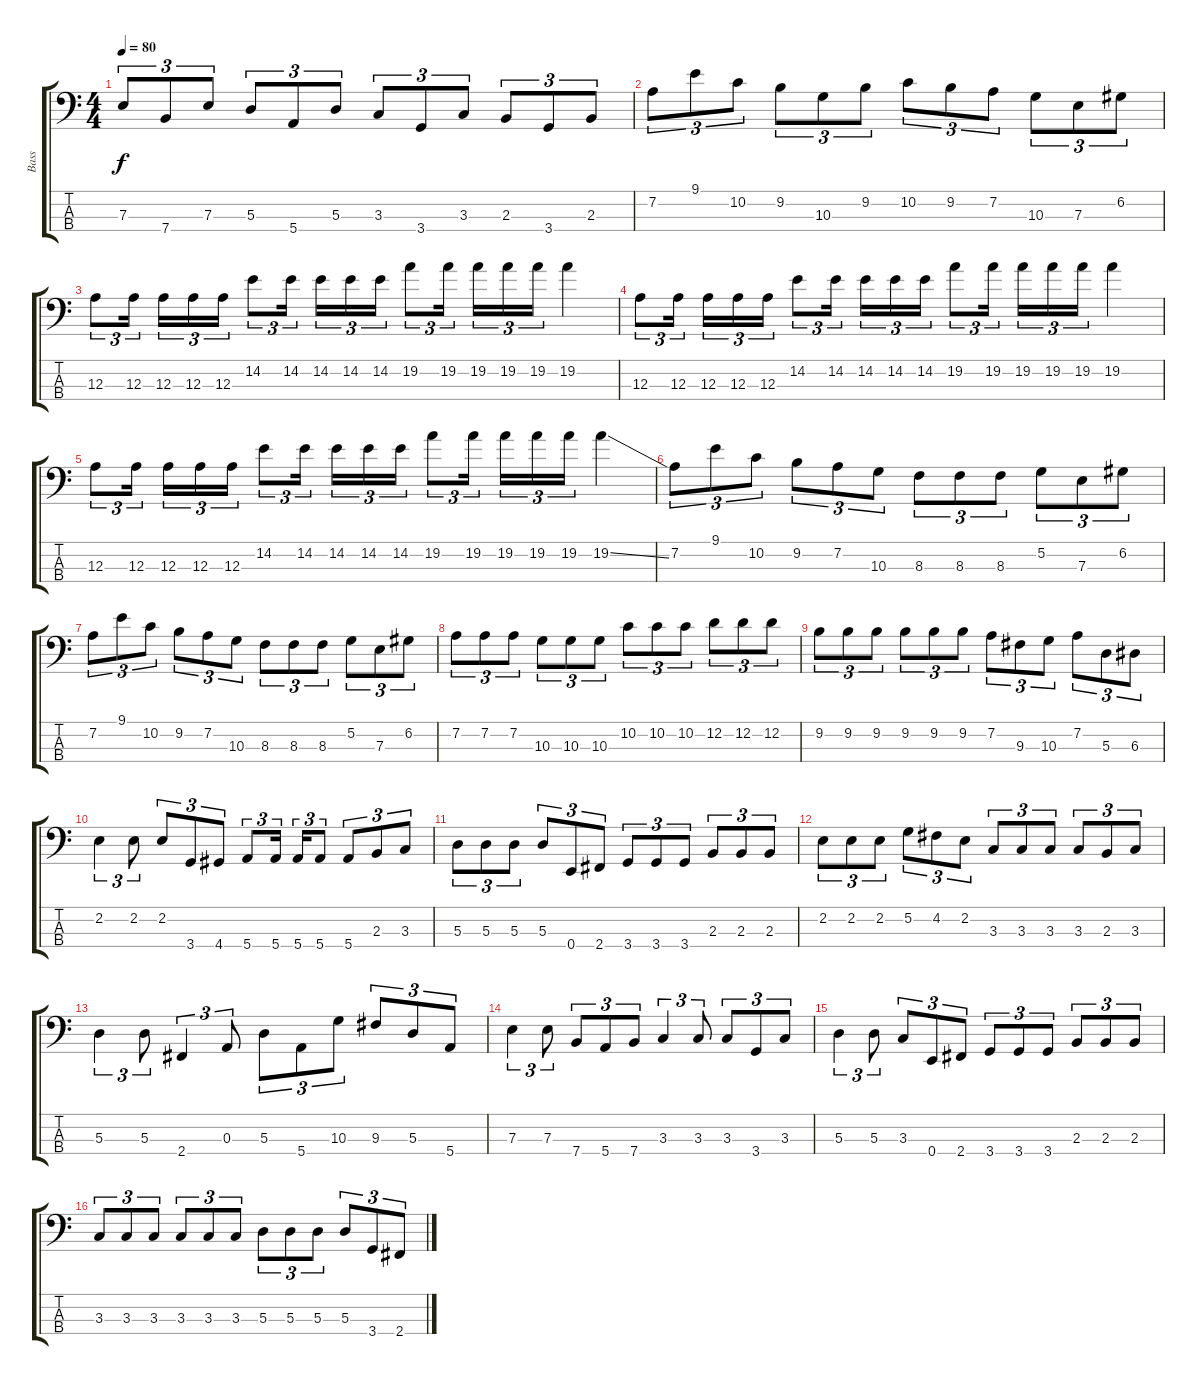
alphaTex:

\track ("Bass" "Bass") {instrument electricbasspick}
\staff {score tabs}
\tuning (G2 D2 A1 E1) {hide}
\ts (4 4)
\tempo 80
\clef f4
\ks c
7.3.8{tu (3 2) dy f} 7.4.8{tu (3 2)} 7.3.8{tu (3 2)} 5.3.8{tu (3 2)} 5.4.8{tu (3 2)} 5.3.8{tu (3 2)} 3.3.8{tu (3 2)} 3.4.8{tu (3 2)} 3.3.8{tu (3 2)} 2.3.8{tu (3 2)} 3.4.8{tu (3 2)} 2.3.8{tu (3 2)} |
7.2.8{tu (3 2)} 9.1.8{tu (3 2)} 10.2.8{tu (3 2)} 9.2.8{tu (3 2)} 10.3.8{tu (3 2)} 9.2.8{tu (3 2)} 10.2.8{tu (3 2)} 9.2.8{tu (3 2)} 7.2.8{tu (3 2)} 10.3.8{tu (3 2)} 7.3.8{tu (3 2)} 6.2.8{tu (3 2)} |
12.3.8{tu (3 2)} 12.3.16{tu (3 2)} 12.3.16{tu (3 2)} 12.3.16{tu (3 2)} 12.3.16{tu (3 2)} 14.2.8{tu (3 2)} 14.2.16{tu (3 2)} 14.2.16{tu (3 2)} 14.2.16{tu (3 2)} 14.2.16{tu (3 2)} 19.2.8{tu (3 2)} 19.2.16{tu (3 2)} 19.2.16{tu (3 2)} 19.2.16{tu (3 2)} 19.2.16{tu (3 2)} 19.2.4 |
12.3.8{tu (3 2)} 12.3.16{tu (3 2)} 12.3.16{tu (3 2)} 12.3.16{tu (3 2)} 12.3.16{tu (3 2)} 14.2.8{tu (3 2)} 14.2.16{tu (3 2)} 14.2.16{tu (3 2)} 14.2.16{tu (3 2)} 14.2.16{tu (3 2)} 19.2.8{tu (3 2)} 19.2.16{tu (3 2)} 19.2.16{tu (3 2)} 19.2.16{tu (3 2)} 19.2.16{tu (3 2)} 19.2.4 |
12.3.8{tu (3 2)} 12.3.16{tu (3 2)} 12.3.16{tu (3 2)} 12.3.16{tu (3 2)} 12.3.16{tu (3 2)} 14.2.8{tu (3 2)} 14.2.16{tu (3 2)} 14.2.16{tu (3 2)} 14.2.16{tu (3 2)} 14.2.16{tu (3 2)} 19.2.8{tu (3 2)} 19.2.16{tu (3 2)} 19.2.16{tu (3 2)} 19.2.16{tu (3 2)} 19.2.16{tu (3 2)} 19.2{ss}.4 |
7.2.8{tu (3 2)} 9.1.8{tu (3 2)} 10.2.8{tu (3 2)} 9.2.8{tu (3 2)} 7.2.8{tu (3 2)} 10.3.8{tu (3 2)} 8.3.8{tu (3 2)} 8.3.8{tu (3 2)} 8.3.8{tu (3 2)} 5.2.8{tu (3 2)} 7.3.8{tu (3 2)} 6.2.8{tu (3 2)} |
7.2.8{tu (3 2)} 9.1.8{tu (3 2)} 10.2.8{tu (3 2)} 9.2.8{tu (3 2)} 7.2.8{tu (3 2)} 10.3.8{tu (3 2)} 8.3.8{tu (3 2)} 8.3.8{tu (3 2)} 8.3.8{tu (3 2)} 5.2.8{tu (3 2)} 7.3.8{tu (3 2)} 6.2.8{tu (3 2)} |
7.2.8{tu (3 2)} 7.2.8{tu (3 2)} 7.2.8{tu (3 2)} 10.3.8{tu (3 2)} 10.3.8{tu (3 2)} 10.3.8{tu (3 2)} 10.2.8{tu (3 2)} 10.2.8{tu (3 2)} 10.2.8{tu (3 2)} 12.2.8{tu (3 2)} 12.2.8{tu (3 2)} 12.2.8{tu (3 2)} |
9.2.8{tu (3 2)} 9.2.8{tu (3 2)} 9.2.8{tu (3 2)} 9.2.8{tu (3 2)} 9.2.8{tu (3 2)} 9.2.8{tu (3 2)} 7.2.8{tu (3 2)} 9.3.8{tu (3 2)} 10.3.8{tu (3 2)} 7.2.8{tu (3 2)} 5.3.8{tu (3 2)} 6.3.8{tu (3 2)} |
2.2.4{tu (3 2)} 2.2.8{tu (3 2)} 2.2.8{tu (3 2)} 3.4.8{tu (3 2)} 4.4.8{tu (3 2)} 5.4.8{tu (3 2)} 5.4.16{tu (3 2)} 5.4.16{tu (3 2)} 5.4.8{tu (3 2)} 5.4.8{tu (3 2)} 2.3.8{tu (3 2)} 3.3.8{tu (3 2)} |
5.3.8{tu (3 2)} 5.3.8{tu (3 2)} 5.3.8{tu (3 2)} 5.3.8{tu (3 2)} 0.4.8{tu (3 2)} 2.4.8{tu (3 2)} 3.4.8{tu (3 2)} 3.4.8{tu (3 2)} 3.4.8{tu (3 2)} 2.3.8{tu (3 2)} 2.3.8{tu (3 2)} 2.3.8{tu (3 2)} |
2.2.8{tu (3 2)} 2.2.8{tu (3 2)} 2.2.8{tu (3 2)} 5.2.8{tu (3 2)} 4.2.8{tu (3 2)} 2.2.8{tu (3 2)} 3.3.8{tu (3 2)} 3.3.8{tu (3 2)} 3.3.8{tu (3 2)} 3.3.8{tu (3 2)} 2.3.8{tu (3 2)} 3.3.8{tu (3 2)} |
5.3.4{tu (3 2)} 5.3.8{tu (3 2)} 2.4.4{tu (3 2)} 0.3.8{tu (3 2)} 5.3.8{tu (3 2)} 5.4.8{tu (3 2)} 10.3.8{tu (3 2)} 9.3.8{tu (3 2)} 5.3.8{tu (3 2)} 5.4.8{tu (3 2)} |
7.3.4{tu (3 2)} 7.3.8{tu (3 2)} 7.4.8{tu (3 2)} 5.4.8{tu (3 2)} 7.4.8{tu (3 2)} 3.3.4{tu (3 2)} 3.3.8{tu (3 2)} 3.3.8{tu (3 2)} 3.4.8{tu (3 2)} 3.3.8{tu (3 2)} |
5.3.4{tu (3 2)} 5.3.8{tu (3 2)} 3.3.8{tu (3 2)} 0.4.8{tu (3 2)} 2.4.8{tu (3 2)} 3.4.8{tu (3 2)} 3.4.8{tu (3 2)} 3.4.8{tu (3 2)} 2.3.8{tu (3 2)} 2.3.8{tu (3 2)} 2.3.8{tu (3 2)} |
3.3.8{tu (3 2)} 3.3.8{tu (3 2)} 3.3.8{tu (3 2)} 3.3.8{tu (3 2)} 3.3.8{tu (3 2)} 3.3.8{tu (3 2)} 5.3.8{tu (3 2)} 5.3.8{tu (3 2)} 5.3.8{tu (3 2)} 5.3.8{tu (3 2)} 3.4.8{tu (3 2)} 2.4.8{tu (3 2)}
